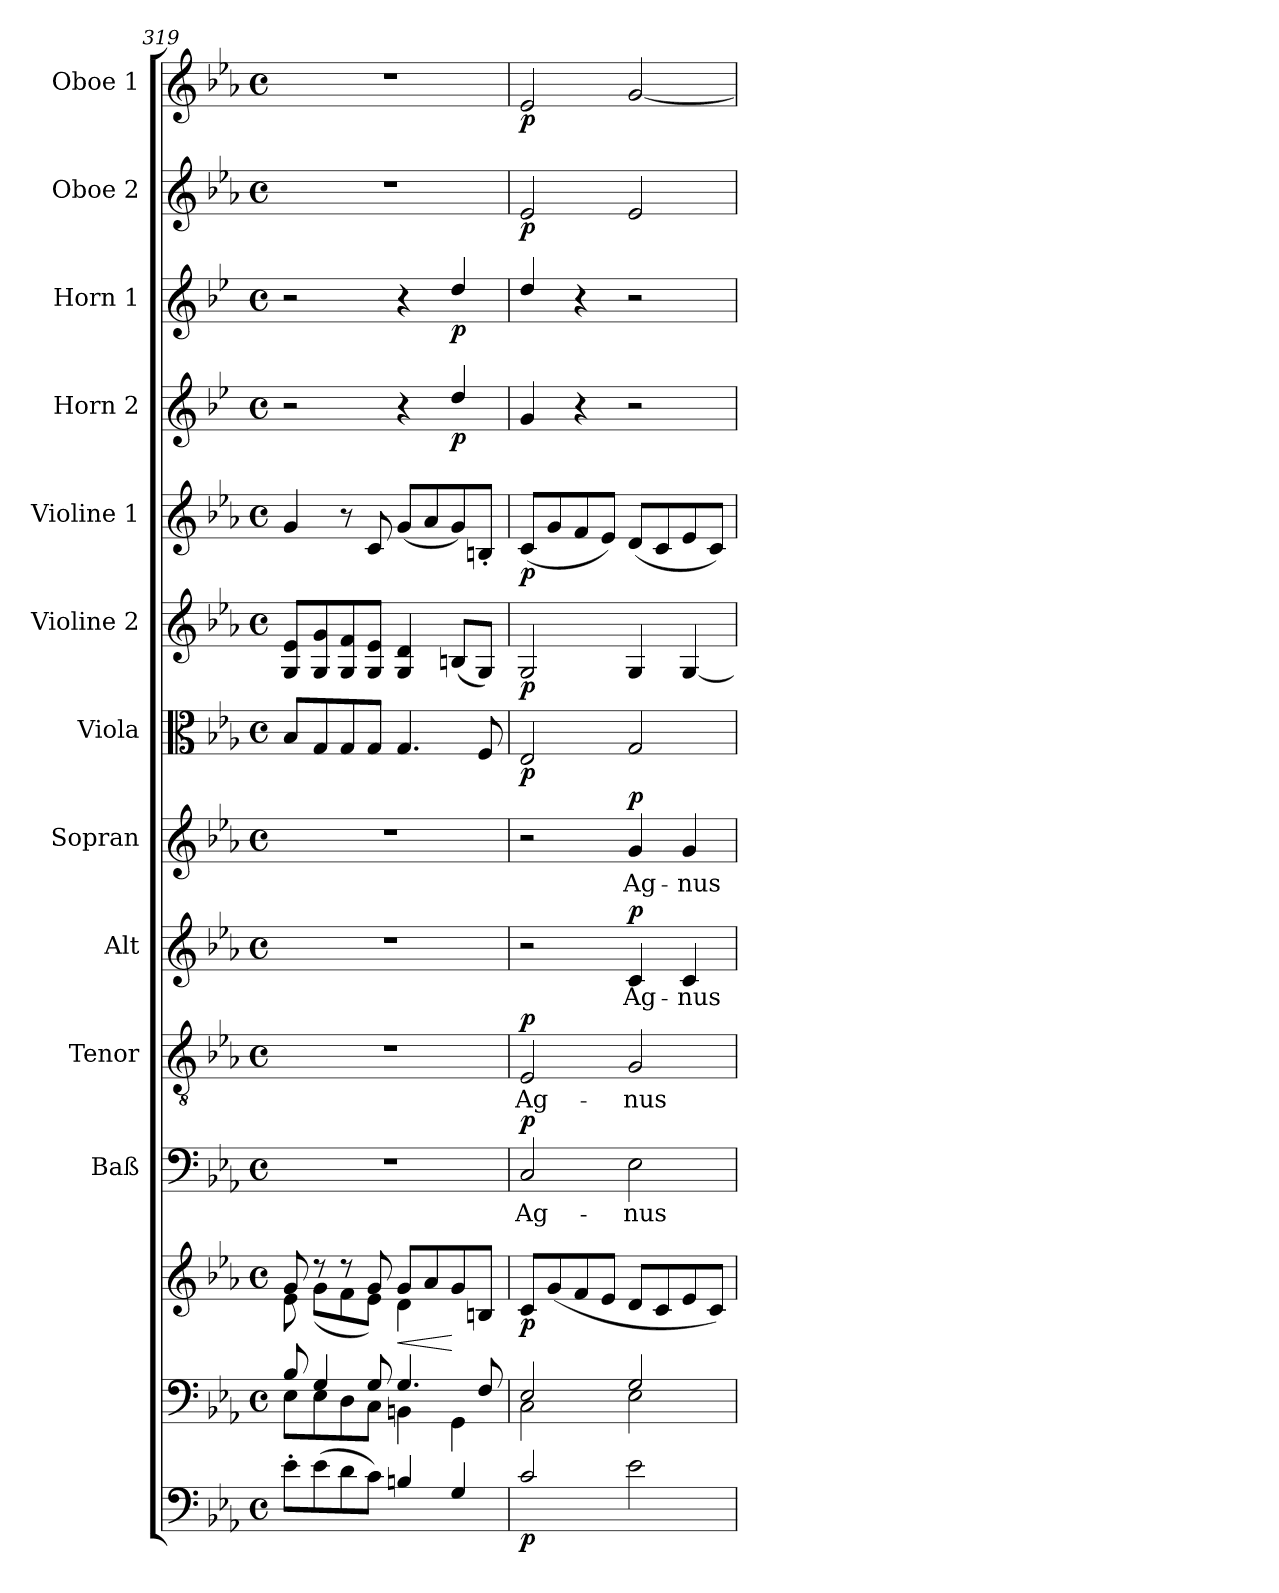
**kern	**dynam	**kern	**kern	**dynam	**kern	**text	**dynam	**kern	**text	**dynam	**kern	**text	**dynam	**kern	**text	**dynam	**kern	**dynam	**kern	**dynam	**kern	**dynam	**kern	**dynam	**kern	**dynam	**kern	**dynam	**kern	**dynam
*part13	*part13	*part12	*part12	*part12	*part11	*part11	*part11	*part10	*part10	*part10	*part9	*part9	*part9	*part8	*part8	*part8	*part7	*part7	*part6	*part6	*part5	*part5	*part4	*part4	*part3	*part3	*part2	*part2	*part1	*part1
*staff14	*staff14	*staff13	*staff12	*staff12/13	*staff11	*staff11	*staff11	*staff10	*staff10	*staff10	*staff9	*staff9	*staff9	*staff8	*staff8	*staff8	*staff7	*staff7	*staff6	*staff6	*staff5	*staff5	*staff4	*staff4	*staff3	*staff3	*staff2	*staff2	*staff1	*staff1
*	*	*	*	*	*I"Baß	*	*	*I"Tenor	*	*	*I"Alt	*	*	*I"Sopran	*	*	*I"Viola	*	*I"Violine 2	*	*I"Violine 1	*	*I"Horn 2	*	*I"Horn 1	*	*I"Oboe 2	*	*I"Oboe 1	*
*	*	*	*	*	*I'Baß	*	*	*I'Ten	*	*	*I'Alt	*	*	*I'Sop	*	*	*I'Vla.	*	*I'Vln. 2	*	*I'Vln. 1	*	*I'Hrn. 2	*	*I'Hrn. 1	*	*I'Ob. 2	*	*I'Ob. 1	*
!!LO:PB:g=z
*clefF4	*	*clefF4	*clefG2	*	*clefF4	*	*	*clefGv2	*	*	*clefG2	*	*	*clefG2	*	*	*clefC3	*	*clefG2	*	*clefG2	*	*clefG2	*	*clefG2	*	*clefG2	*	*clefG2	*
*ITrd7c12	*	*	*	*	*	*	*	*	*	*	*	*	*	*	*	*	*	*	*	*	*	*	*ITrd4c7	*	*ITrd4c7	*	*	*	*	*
*k[b-e-a-]	*	*k[b-e-a-]	*k[b-e-a-]	*	*k[b-e-a-]	*	*	*k[b-e-a-]	*	*	*k[b-e-a-]	*	*	*k[b-e-a-]	*	*	*k[b-e-a-]	*	*k[b-e-a-]	*	*k[b-e-a-]	*	*k[b-e-a-]	*	*k[b-e-a-]	*	*k[b-e-a-]	*	*k[b-e-a-]	*
*E-:	*	*E-:	*E-:	*	*E-:	*	*	*E-:	*	*	*E-:	*	*	*E-:	*	*	*E-:	*	*E-:	*	*E-:	*	*E-:	*	*E-:	*	*E-:	*	*E-:	*
*M4/4	*	*M4/4	*M4/4	*	*M4/4	*	*	*M4/4	*	*	*M4/4	*	*	*M4/4	*	*	*M4/4	*	*M4/4	*	*M4/4	*	*M4/4	*	*M4/4	*	*M4/4	*	*M4/4	*
*met(c)	*	*met(c)	*met(c)	*	*met(c)	*	*	*met(c)	*	*	*met(c)	*	*	*met(c)	*	*	*met(c)	*	*met(c)	*	*met(c)	*	*met(c)	*	*met(c)	*	*met(c)	*	*met(c)	*
=319	=319	=319	=319	=319	=319	=319	=319	=319	=319	=319	=319	=319	=319	=319	=319	=319	=319	=319	=319	=319	=319	=319	=319	=319	=319	=319	=319	=319	=319	=319
*	*	*^	*^	*	*	*	*	*	*	*	*	*	*	*	*	*	*	*	*	*	*	*	*	*	*	*	*	*	*	*
8E-'>\L	.	8B-/	8E-\L	8g/	8e-\	.	1r	.	.	1r	.	.	1r	.	.	1r	.	.	8B-/L	.	8G/ 8e-/L	.	4g/	.	2r	.	2r	.	1r	.	1r	.
(>8E-\	.	4G/	8E-\	8rdd	(>8g\L	.	.	.	.	.	.	.	.	.	.	.	.	.	8G/	.	8G/ 8g/	.	.	.	.	.	.	.	.	.	.	.
8D\	.	.	8D\	8rdd	8f\	.	.	.	.	.	.	.	.	.	.	.	.	.	8G/	.	8G/ 8f/	.	8r	.	.	.	.	.	.	.	.	.
8C\J)	.	8G/	8C\J	8g/	8e-\J)	.	.	.	.	.	.	.	.	.	.	.	.	.	8G/J	.	8G/ 8e-/J	.	8c/	.	.	.	.	.	.	.	.	.
!	!	!	!	!	!	!LO:HP:b	!	!	!	!	!	!	!	!	!	!	!	!	!	!	!	!	!	!	!	!	!	!	!	!	!	!
4BBn/	.	4.G/	4BBn\	8g/L	4d\	<	.	.	.	.	.	.	.	.	.	.	.	.	4.G/	.	4G/ 4d/	.	(<8g/L	.	4r	.	4r	.	.	.	.	.
.	.	.	.	8a-/	.	.	.	.	.	.	.	.	.	.	.	.	.	.	.	.	.	.	8a-/	.	.	.	.	.	.	.	.	.
!	!	!	!	!	!	!	!	!	!	!	!	!	!	!	!	!	!	!	!	!	!	!	!	!	!	!LO:DY:b	!	!LO:DY:b	!	!	!	!
4GG/	.	.	4GG\	8g/	4ryy	[	.	.	.	.	.	.	.	.	.	.	.	.	.	.	(<8Bn/L	.	8g/)	.	4g/	p	4g/	p	.	.	.	.
.	.	8F/	.	8Bn/J	.	.	.	.	.	.	.	.	.	.	.	.	.	.	8F/	.	8G/J)	.	8Bn'</J	.	.	.	.	.	.	.	.	.
*	*	*	*	*v	*v	*	*	*	*	*	*	*	*	*	*	*	*	*	*	*	*	*	*	*	*	*	*	*	*	*	*	*
=320	=320	=320	=320	=320	=320	=320	=320	=320	=320	=320	=320	=320	=320	=320	=320	=320	=320	=320	=320	=320	=320	=320	=320	=320	=320	=320	=320	=320	=320	=320	=320
!	!LO:DY:b	!	!	!	!LO:DY:b	!	!LO:LY:b	!LO:DY:a	!	!LO:LY:b	!LO:DY:a	!	!	!	!	!	!	!	!LO:DY:b	!	!LO:DY:b	!	!LO:DY:b	!	!	!	!	!	!LO:DY:b	!	!LO:DY:b
2C/	p	2E-/	2C\	8c/L	p	2C/	Ag-	p	2E-/	Ag-	p	2r	.	.	2r	.	.	2E-/	p	2G/	p	(<8c/L	p	4c/	.	4g/	.	2e-/	p	2e-/	p
.	.	.	.	(<8g/	.	.	.	.	.	.	.	.	.	.	.	.	.	.	.	.	.	8g/	.	.	.	.	.	.	.	.	.
.	.	.	.	8f/	.	.	.	.	.	.	.	.	.	.	.	.	.	.	.	.	.	8f/	.	4r	.	4r	.	.	.	.	.
.	.	.	.	8e-/J	.	.	.	.	.	.	.	.	.	.	.	.	.	.	.	.	.	8e-/J)	.	.	.	.	.	.	.	.	.
!	!	!	!	!	!	!	!LO:LY:b	!	!	!LO:LY:b	!	!	!LO:LY:b	!LO:DY:a	!	!LO:LY:b	!LO:DY:a	!	!	!	!	!	!	!	!	!	!	!	!	!	!
2E-\	.	2G/	2E-\	8d/L	.	2E-\	-nus	.	2G/	-nus	.	4c/	Ag-	p	4g/	Ag-	p	2G/	.	4G/	.	(<8d/L	.	2r	.	2r	.	2e-/	.	[2g/	.
.	.	.	.	8c/	.	.	.	.	.	.	.	.	.	.	.	.	.	.	.	.	.	8c/	.	.	.	.	.	.	.	.	.
!	!	!	!	!	!	!	!	!	!	!	!	!	!LO:LY:b	!	!	!LO:LY:b	!	!	!	!	!	!	!	!	!	!	!	!	!	!	!
.	.	.	.	8e-/	.	.	.	.	.	.	.	4c/	-nus	.	4g/	-nus	.	.	.	[4G/	.	8e-/	.	.	.	.	.	.	.	.	.
.	.	.	.	8c/J)	.	.	.	.	.	.	.	.	.	.	.	.	.	.	.	.	.	8c/J)	.	.	.	.	.	.	.	.	.
*	*	*v	*v	*	*	*	*	*	*	*	*	*	*	*	*	*	*	*	*	*	*	*	*	*	*	*	*	*	*	*	*
=	=	=	=	=	=	=	=	=	=	=	=	=	=	=	=	=	=	=	=	=	=	=	=	=	=	=	=	=	=	=
*-	*-	*-	*-	*-	*-	*-	*-	*-	*-	*-	*-	*-	*-	*-	*-	*-	*-	*-	*-	*-	*-	*-	*-	*-	*-	*-	*-	*-	*-	*-
